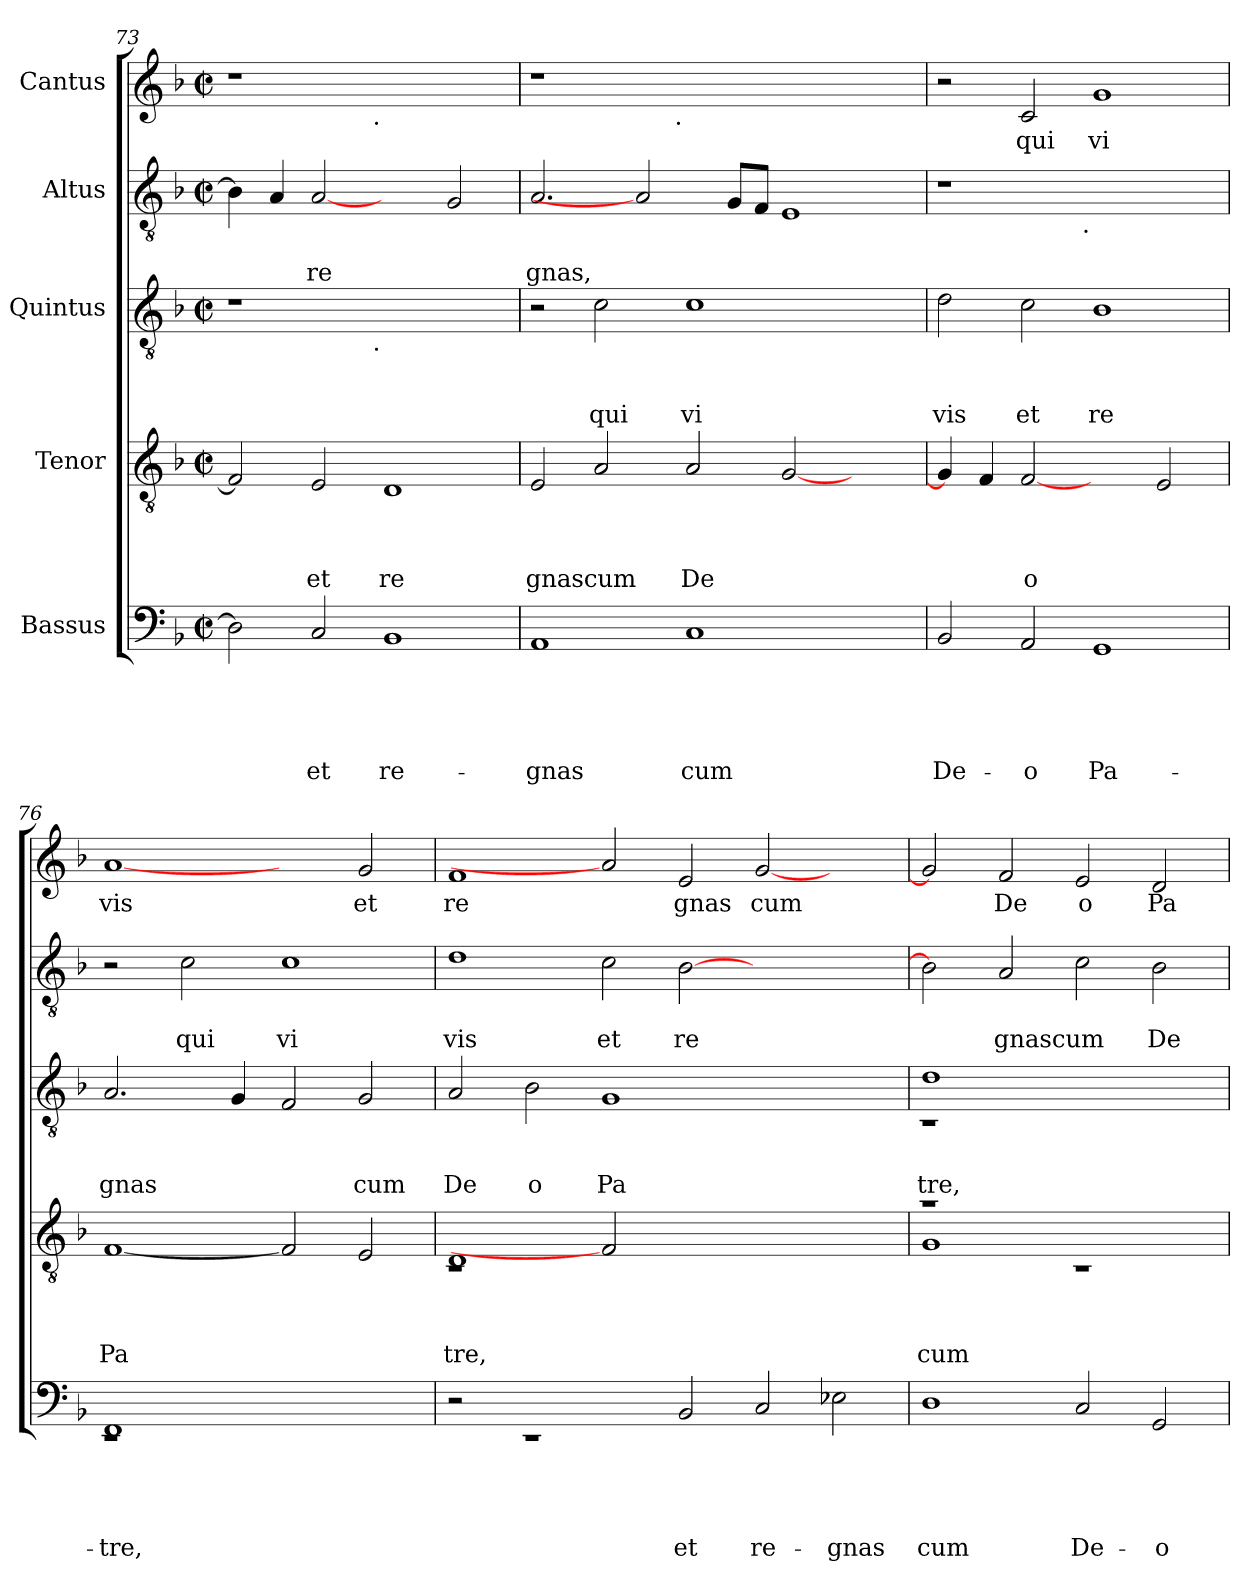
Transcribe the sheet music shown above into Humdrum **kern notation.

**kern	**text	**text	**text	**text	**text	**kern	**text	**text	**text	**text	**kern	**text	**text	**text	**kern	**text	**text	**kern	**text
*part5	*part5	*part5	*part5	*part5	*part5	*part4	*part4	*part4	*part4	*part4	*part3	*part3	*part3	*part3	*part2	*part2	*part2	*part1	*part1
*staff5	*staff5	*staff5	*staff5	*staff5	*staff5	*staff4	*staff4	*staff4	*staff4	*staff4	*staff3	*staff3	*staff3	*staff3	*staff2	*staff2	*staff2	*staff1	*staff1
*I"Bassus	*	*	*	*	*	*I"Tenor	*	*	*	*	*I"Quintus	*	*	*	*I"Altus	*	*	*I"Cantus	*
!!LO:LB:g=z
*clefF4	*	*	*	*	*	*clefGv2	*	*	*	*	*clefGv2	*	*	*	*clefGv2	*	*	*clefG2	*
*k[b-]	*	*	*	*	*	*k[b-]	*	*	*	*	*k[b-]	*	*	*	*k[b-]	*	*	*k[b-]	*
*F:	*	*	*	*	*	*F:	*	*	*	*	*F:	*	*	*	*F:	*	*	*F:	*
*M2/2	*	*	*	*	*	*M2/2	*	*	*	*	*M2/2	*	*	*	*M2/2	*	*	*M2/2	*
*met(c|)	*	*	*	*	*	*met(c|)	*	*	*	*	*met(c|)	*	*	*	*met(c|)	*	*	*met(c|)	*
=73	=73	=73	=73	=73	=73	=73	=73	=73	=73	=73	=73	=73	=73	=73	=73	=73	=73	=73	=73
*	*	*	*	*	*	*	*	*	*	*	*^	*	*	*	*	*	*	*^	*
2D\]	.	.	.	.	.	2F/]	.	.	.	.	1r	2ryy	.	.	.	4B-\]	.	.	1r	2ryy	.
.	.	.	.	.	.	.	.	.	.	.	.	.	.	.	.	4A/	.	.	.	.	.
!	!	!	!	!	!LO:LY:b	!	!	!	!	!LO:LY:b	!	!	!	!	!	!	!	!LO:LY:b	!	!	!
2C/	.	.	.	.	et	2E/	.	.	.	et	.	4...ryy	.	.	.	[2A	.	re	.	4...ryy	.
!	!	!	!	!	!	!	!	!	!	!	!	!	!	!	!	!	!	!	!	!LO:TX:b:t=.	!
!	!	!	!	!	!	!	!	!	!	!	!	!LO:TX:b:t=.	!	!	!	!	!	!	!	!	!
.	.	.	.	.	.	.	.	.	.	.	.	1ryy	.	.	.	.	.	.	.	1ryy	.
!	!	!	!	!	!LO:LY:b	!	!	!	!	!LO:LY:b	!	!	!	!	!	!	!	!	!	!	!
1BB-	.	.	.	.	re-	1D	.	.	.	re	1ryy	.	.	.	.	2ryy	.	.	1ryy	.	.
.	.	.	.	.	.	.	.	.	.	.	.	.	.	.	.	2G/	.	.	.	.	.
.	.	.	.	.	.	.	.	.	.	.	.	32ryy	.	.	.	.	.	.	.	32ryy	.
=74	=74	=74	=74	=74	=74	=74	=74	=74	=74	=74	=74	=74	=74	=74	=74	=74	=74	=74	=74	=74	=74
!	!	!	!	!	!LO:LY:b	!	!	!	!	!LO:LY:b	!	!	!	!	!	!	!	!LO:LY:b	!	!	!
*	*	*	*	*	*	*	*	*	*	*	*v	*v	*	*	*	*	*	*	*	*	*
1AA	.	.	.	.	-gnas	2E/	.	.	.	gnascum	2r	.	.	.	2.A/	.	gnas,	1r	2ryy	.
!	!	!	!	!	!	!	!	!	!	!	!	!	!	!LO:LY:b	!	!	!	!	!	!
.	.	.	.	.	.	2A/	.	.	.	.	2c\	.	.	qui	.	.	.	.	4...ryy	.
.	.	.	.	.	.	.	.	.	.	.	.	.	.	.	2A]	.	.	.	.	.
!	!	!	!	!	!	!	!	!	!	!	!	!	!	!	!	!	!	!	!LO:TX:b:t=.	!
.	.	.	.	.	.	.	.	.	.	.	.	.	.	.	.	.	.	.	1ryy	.
!	!	!	!	!	!LO:LY:b	!	!	!	!	!LO:LY:b	!	!	!	!LO:LY:b	!	!	!	!	!	!
1C	.	.	.	.	cum	2A/	.	.	.	De	1c	.	.	vi	.	.	.	1.ryy	.	.
.	.	.	.	.	.	.	.	.	.	.	.	.	.	.	8G/L	.	.	.	.	.
.	.	.	.	.	.	.	.	.	.	.	.	.	.	.	8F/J	.	.	.	.	.
.	.	.	.	.	.	[<2G/	.	.	.	.	.	.	.	.	1E	.	.	.	.	.
.	.	.	.	.	.	.	.	.	.	.	.	.	.	.	.	.	.	.	2ryy	.
2ryy	.	.	.	.	.	2ryy	.	.	.	.	2ryy	.	.	.	.	.	.	.	.	.
.	.	.	.	.	.	.	.	.	.	.	.	.	.	.	.	.	.	.	32ryy	.
=75	=75	=75	=75	=75	=75	=75	=75	=75	=75	=75	=75	=75	=75	=75	=75	=75	=75	=75	=75	=75
!	!	!	!	!	!LO:LY:b	!	!	!	!	!	!	!	!	!LO:LY:b	!	!	!	!	!	!
*	*	*	*	*	*	*	*	*	*	*	*	*	*	*	*^	*	*	*v	*v	*
2BB-/	.	.	.	.	De-	4G/]	.	.	.	.	2d\	.	.	vis	1r	2ryy	.	.	2r	.
.	.	.	.	.	.	4F/	.	.	.	.	.	.	.	.	.	.	.	.	.	.
!	!	!	!	!	!LO:LY:b	!	!	!	!	!LO:LY:b:rj	!	!	!	!LO:LY:b	!	!	!	!	!	!LO:LY:b
2AA/	.	.	.	.	-o	[2F	.	.	.	o	2c\	.	.	et	.	4...ryy	.	.	2c/	qui
!	!	!	!	!	!	!	!	!	!	!	!	!	!	!	!	!LO:TX:b:t=.	!	!	!	!
.	.	.	.	.	.	.	.	.	.	.	.	.	.	.	.	1ryy	.	.	.	.
!	!	!	!	!	!LO:LY:b	!	!	!	!	!	!	!	!	!LO:LY:b	!	!	!	!	!	!LO:LY:b
1GG	.	.	.	.	Pa-	2ryy	.	.	.	.	1B-	.	.	re	1ryy	.	.	.	1g	vi
.	.	.	.	.	.	2E/	.	.	.	.	.	.	.	.	.	.	.	.	.	.
.	.	.	.	.	.	.	.	.	.	.	.	.	.	.	.	32ryy	.	.	.	.
=76	=76	=76	=76	=76	=76	=76	=76	=76	=76	=76	=76	=76	=76	=76	=76	=76	=76	=76	=76	=76
!	!	!	!	!	!LO:LY:b	!	!	!	!	!LO:LY:b	!	!	!	!LO:LY:b	!	!	!	!	!	!LO:LY:b
*^	*	*	*	*	*	*	*	*	*	*	*	*	*	*	*v	*v	*	*	*	*
1FF	1rEE	.	.	.	.	-tre,	[1F	.	.	.	Pa	2.A/	.	.	gnas	2r	.	.	[1a	vis
!	!	!	!	!	!	!	!	!	!	!	!	!	!	!	!	!	!	!LO:LY:b	!	!
.	.	.	.	.	.	.	.	.	.	.	.	.	.	.	.	2c\	.	qui	.	.
.	.	.	.	.	.	.	.	.	.	.	.	4G/	.	.	.	.	.	.	.	.
!	!	!	!	!	!	!	!	!	!	!	!	!	!	!	!	!	!	!LO:LY:b	!	!
1ryy	1ryy	.	.	.	.	.	2F]	.	.	.	.	2F/	.	.	.	1c	.	vi	2ryy	.
!	!	!	!	!	!	!	!	!	!	!	!	!	!	!	!LO:LY:b	!	!	!	!	!LO:LY:b
.	.	.	.	.	.	.	2E/	.	.	.	.	2G/	.	.	cum	.	.	.	2g/	et
*v	*v	*	*	*	*	*	*	*	*	*	*	*	*	*	*	*	*	*	*	*
=77	=77	=77	=77	=77	=77	=77	=77	=77	=77	=77	=77	=77	=77	=77	=77	=77	=77	=77	=77
!	!	!	!	!	!	!	!	!	!	!LO:LY:b	!	!	!	!LO:LY:b	!	!	!LO:LY:b	!	!LO:LY:b
*	*	*	*	*	*	*^	*	*	*	*	*	*	*	*	*	*	*	*	*
2r	.	.	.	.	.	1D	1rC	.	.	.	tre,	2A/	.	.	De	1d	.	vis	1f	re
!	!	!	!	!	!	!	!	!	!	!	!	!	!	!	!LO:LY:b	!	!	!	!	!
1rEE	.	.	.	.	.	.	.	.	.	.	.	2B-\	.	.	o	.	.	.	.	.
!	!	!	!	!	!	!	!	!	!	!	!	!	!	!	!LO:LY:b	!	!	!LO:LY:b	!	!
.	.	.	.	.	.	2F]	1.ryy	.	.	.	.	1G	.	.	Pa	2c\	.	et	2a]	.
!	!	!	!	!	!LO:LY:b	!	!	!	!	!	!	!	!	!	!	!	!	!LO:LY:b	!	!LO:LY:b
2BB-/	.	.	.	.	et	1.ryy	.	.	.	.	.	.	.	.	.	[>2B-\	.	re	2e/	gnas
!	!	!	!	!	!LO:LY:b	!	!	!	!	!	!	!	!	!	!	!	!	!	!	!LO:LY:b
2C/	.	.	.	.	re-	.	.	.	.	.	.	1ryy	.	.	.	1ryy	.	.	[<2g/	cum
!	!	!	!	!	!LO:LY:b	!	!	!	!	!	!	!	!	!	!	!	!	!	!	!
2E-X\	.	.	.	.	-gnas	.	2ryy	.	.	.	.	.	.	.	.	.	.	.	2ryy	.
=78	=78	=78	=78	=78	=78	=78	=78	=78	=78	=78	=78	=78	=78	=78	=78	=78	=78	=78	=78	=78
!	!	!	!	!	!LO:LY:b	!	!	!	!	!	!LO:LY:b	!	!	!	!LO:LY:b	!	!	!	!	!
*	*	*	*	*	*	*	*	*	*	*	*	*^	*	*	*	*	*	*	*	*
1D	.	.	.	.	cum	1ra	1G	.	.	.	cum	1d	1rC	.	.	tre,	2B-\]	.	.	2g/]	.
!	!	!	!	!	!	!	!	!	!	!	!	!	!	!	!	!	!	!	!LO:LY:b	!	!LO:LY:b
.	.	.	.	.	.	.	.	.	.	.	.	.	.	.	.	.	2A/	.	gnascum	2f/	De
!	!	!	!	!	!LO:LY:b	!	!	!	!	!	!	!	!	!	!	!	!	!	!	!	!LO:LY:b
2C/	.	.	.	.	De-	1ryy	1rC	.	.	.	.	1ryy	1ryy	.	.	.	2c\	.	.	2e/	o
!	!	!	!	!	!LO:LY:b	!	!	!	!	!	!	!	!	!	!	!	!	!	!LO:LY:b	!	!LO:LY:b
2GG/	.	.	.	.	-o	.	.	.	.	.	.	.	.	.	.	.	2B-\	.	De	2d/	Pa
*	*	*	*	*	*	*v	*v	*	*	*	*	*	*	*	*	*	*	*	*	*	*
*	*	*	*	*	*	*	*	*	*	*	*v	*v	*	*	*	*	*	*	*	*
=	=	=	=	=	=	=	=	=	=	=	=	=	=	=	=	=	=	=	=
*-	*-	*-	*-	*-	*-	*-	*-	*-	*-	*-	*-	*-	*-	*-	*-	*-	*-	*-	*-
